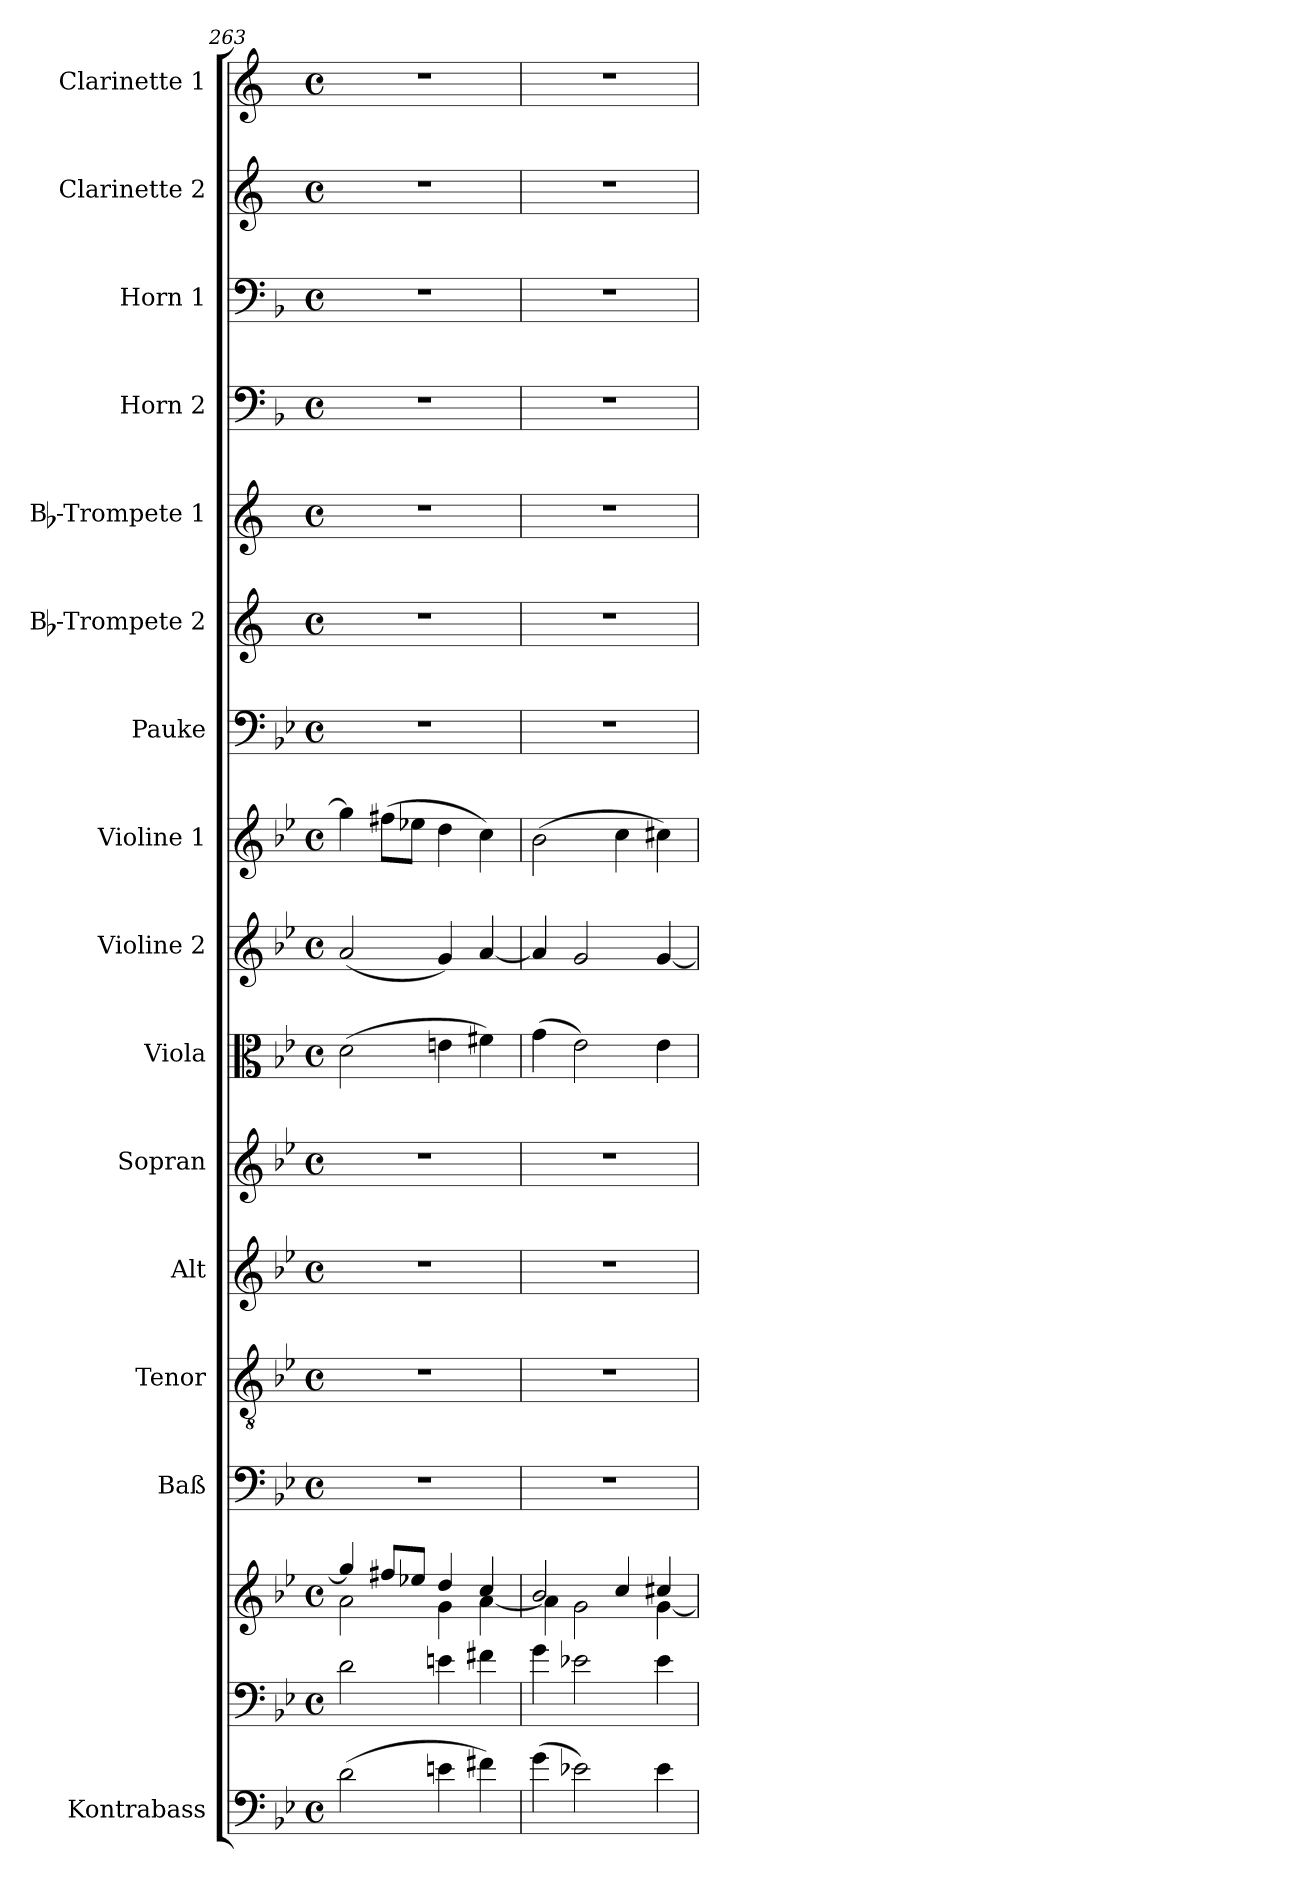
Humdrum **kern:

**kern	**kern	**kern	**kern	**kern	**kern	**kern	**kern	**kern	**kern	**kern	**kern	**kern	**kern	**kern	**kern	**kern
*part16	*part15	*part15	*part14	*part13	*part12	*part11	*part10	*part9	*part8	*part7	*part6	*part5	*part4	*part3	*part2	*part1
*staff17	*staff16	*staff15	*staff14	*staff13	*staff12	*staff11	*staff10	*staff9	*staff8	*staff7	*staff6	*staff5	*staff4	*staff3	*staff2	*staff1
*I"Kontrabass	*	*	*I"Baß	*I"Tenor	*I"Alt	*I"Sopran	*I"Viola	*I"Violine 2	*I"Violine 1	*I"Pauke	*I"Bb-Trompete 2	*I"Bb-Trompete 1	*I"Horn 2	*I"Horn 1	*I"Clarinette 2	*I"Clarinette 1
*I'Kb.	*	*	*I'Baß	*I'Ten	*I'Alt	*I'Sop	*I'Vla.	*I'Vln. 2	*I'Vln. 1	*I'Pk.	*I'Bb Trp. 2	*I'Bb Trp. 1	*I'Hrn. 2	*I'Hrn. 1	*I'Cl. 2	*I'Cl. 1
*clefF4	*clefF4	*clefG2	*clefF4	*clefGv2	*clefG2	*clefG2	*clefC3	*clefG2	*clefG2	*clefF4	*clefG2	*clefG2	*clefF4	*clefF4	*clefG2	*clefG2
*ITrd7c12	*	*	*	*	*	*	*	*	*	*	*ITrd1c2	*ITrd1c2	*ITrd4c7	*ITrd4c7	*ITrd1c2	*ITrd1c2
*k[b-e-]	*k[b-e-]	*k[b-e-]	*k[b-e-]	*k[b-e-]	*k[b-e-]	*k[b-e-]	*k[b-e-]	*k[b-e-]	*k[b-e-]	*k[b-e-]	*k[b-e-]	*k[b-e-]	*k[b-e-]	*k[b-e-]	*k[b-e-]	*k[b-e-]
*B-:	*B-:	*B-:	*B-:	*B-:	*B-:	*B-:	*B-:	*B-:	*B-:	*B-:	*B-:	*B-:	*B-:	*B-:	*B-:	*B-:
*M4/4	*M4/4	*M4/4	*M4/4	*M4/4	*M4/4	*M4/4	*M4/4	*M4/4	*M4/4	*M4/4	*M4/4	*M4/4	*M4/4	*M4/4	*M4/4	*M4/4
*met(c)	*met(c)	*met(c)	*met(c)	*met(c)	*met(c)	*met(c)	*met(c)	*met(c)	*met(c)	*met(c)	*met(c)	*met(c)	*met(c)	*met(c)	*met(c)	*met(c)
=263	=263	=263	=263	=263	=263	=263	=263	=263	=263	=263	=263	=263	=263	=263	=263	=263
*	*	*^	*	*	*	*	*	*	*	*	*	*	*	*	*	*
(>2D\	2d\	4gg/]	2a\	1r	1r	1r	1r	(>2d\	(<2a/	4gg\]	1r	1r	1r	1r	1r	1r	1r
.	.	8ff#X/L	.	.	.	.	.	.	.	(>8ff#X\L	.	.	.	.	.	.	.
.	.	8ee-X/J	.	.	.	.	.	.	.	8ee-X\J	.	.	.	.	.	.	.
4En\	4en\	4dd/	4g\	.	.	.	.	4en\	4g/)	4dd\	.	.	.	.	.	.	.
4F#X\)	4f#X\	4cc/	[<4a\	.	.	.	.	4f#X\)	[4a/	4cc\)	.	.	.	.	.	.	.
!!LO:PB:g=z
=264	=264	=264	=264	=264	=264	=264	=264	=264	=264	=264	=264	=264	=264	=264	=264	=264	=264
(>4G\	4g\	2b-/	4a\]	1r	1r	1r	1r	(>4g\	4a/]	(>2b-\	1r	1r	1r	1r	1r	1r	1r
2E-X\)	2e-X\	.	2g\	.	.	.	.	2e-\)	2g/	.	.	.	.	.	.	.	.
.	.	4cc/	.	.	.	.	.	.	.	4cc\	.	.	.	.	.	.	.
4E-\	4e-\	4cc#X/	[<4g\	.	.	.	.	4e-\	[4g/	4cc#X\)	.	.	.	.	.	.	.
*	*	*v	*v	*	*	*	*	*	*	*	*	*	*	*	*	*	*
=	=	=	=	=	=	=	=	=	=	=	=	=	=	=	=	=
*-	*-	*-	*-	*-	*-	*-	*-	*-	*-	*-	*-	*-	*-	*-	*-	*-
